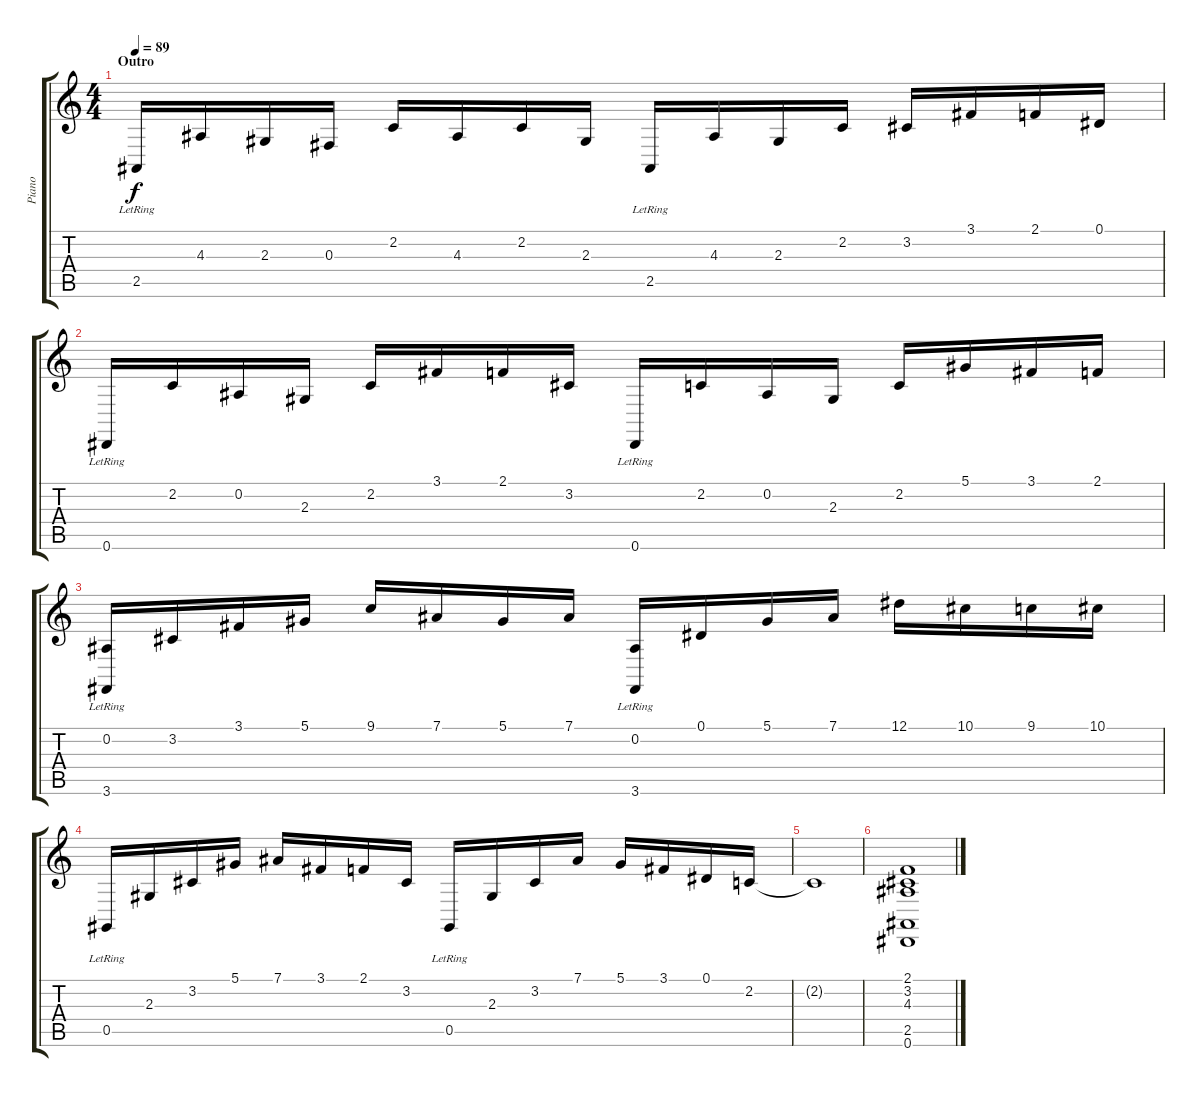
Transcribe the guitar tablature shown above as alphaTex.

\track ("Piano" "Piano") {instrument acousticgrandpiano}
\staff {score tabs}
\tuning (Eb4 Bb3 Gb3 Db3 Ab2 Eb2) {hide}
\ts (4 4)
\section ("" "Outro")
\tempo 89
\clef g2
\ks c
2.5{lr}.16{dy f} 4.3.16 2.3.16 0.3.16 2.2.16 4.3.16 2.2.16 2.3.16 2.5{lr}.16 4.3.16 2.3.16 2.2.16 3.2.16 3.1.16 2.1.16 0.1.16 |
0.6{lr}.16 2.2.16 0.2.16 2.3.16 2.2.16 3.1.16 2.1.16 3.2.16 0.6{lr}.16 2.2.16 0.2.16 2.3.16 2.2.16 5.1.16 3.1.16 2.1.16 |
(0.2 3.6{lr}).16 3.2.16 3.1.16 5.1.16 9.1.16 7.1.16 5.1.16 7.1.16 (0.2 3.6{lr}).16 0.1.16 5.1.16 7.1.16 12.1.16 10.1.16 9.1.16 10.1.16 |
0.5{lr}.16 2.3.16 3.2.16 5.1.16 7.1.16 3.1.16 2.1.16 3.2.16 0.5{lr}.16 2.3.16 3.2.16 7.1.16 5.1.16 3.1.16 0.1.16 2.2.16 |
2.2{t}.1 |
(2.1 3.2 4.3 2.5 0.6).1
